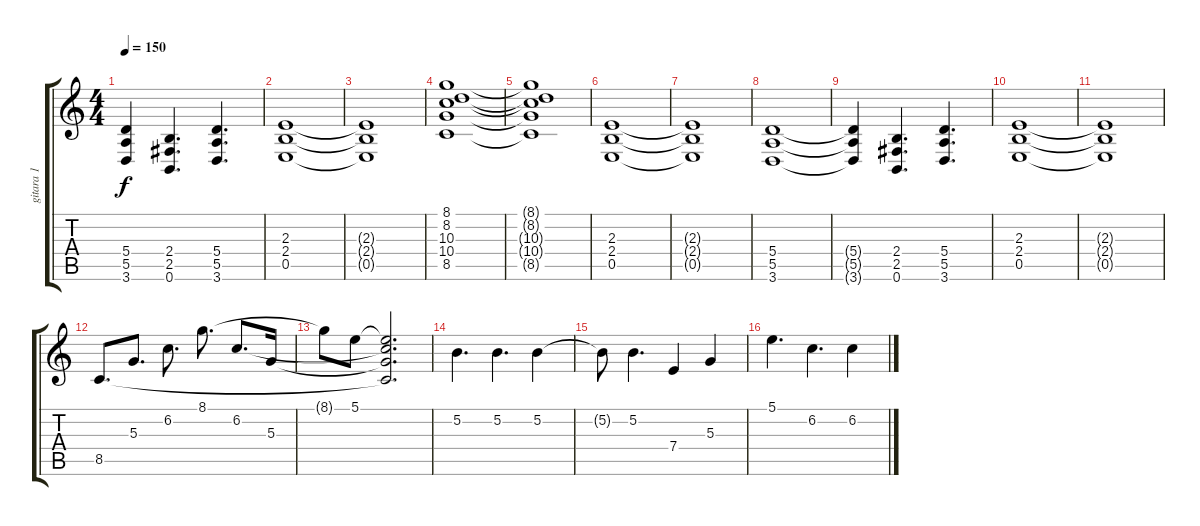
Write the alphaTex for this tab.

\track ("gitara 1" "gitara 1") {instrument distortionguitar}
\staff {score tabs}
\tuning (B3 Gb3 D3 A2 E2 B1) {hide}
\ts (4 4)
\tempo 150
\clef g2
\ks c
(5.4{t} 5.5{t} 3.6{t}).4{dy f} (2.4 2.5 0.6).4{d} (5.4 5.5 3.6).4{d} |
(2.3 2.4 0.5).1 |
(2.3{t} 2.4{t} 0.5{t}).1 |
(8.1 8.2 10.3 10.4 8.5).1 |
(8.1{t} 8.2{t} 10.3{t} 10.4{t} 8.5{t}).1 |
(2.3 2.4 0.5).1 |
(2.3{t} 2.4{t} 0.5{t}).1 |
(5.4 5.5 3.6).1 |
(5.4{t} 5.5{t} 3.6{t}).4 (2.4 2.5 0.6).4{d} (5.4 5.5 3.6).4{d} |
(2.3 2.4 0.5).1 |
(2.3{t} 2.4{t} 0.5{t}).1 |
8.5.8{d} 5.3.8{d} 6.2.8{d} 8.1.8{d} 6.2.8{d} 5.3.16 |
8.1{t}.8 5.1.8 (5.1{t} 6.2{t} 5.3{t} 8.5{t}).2{d} |
5.2.4{d} 5.2.4{d} 5.2.4 |
5.2{t}.8 5.2.4{d} 7.4.4 5.3.4 |
5.1.4{d} 6.2.4{d} 6.2.4
